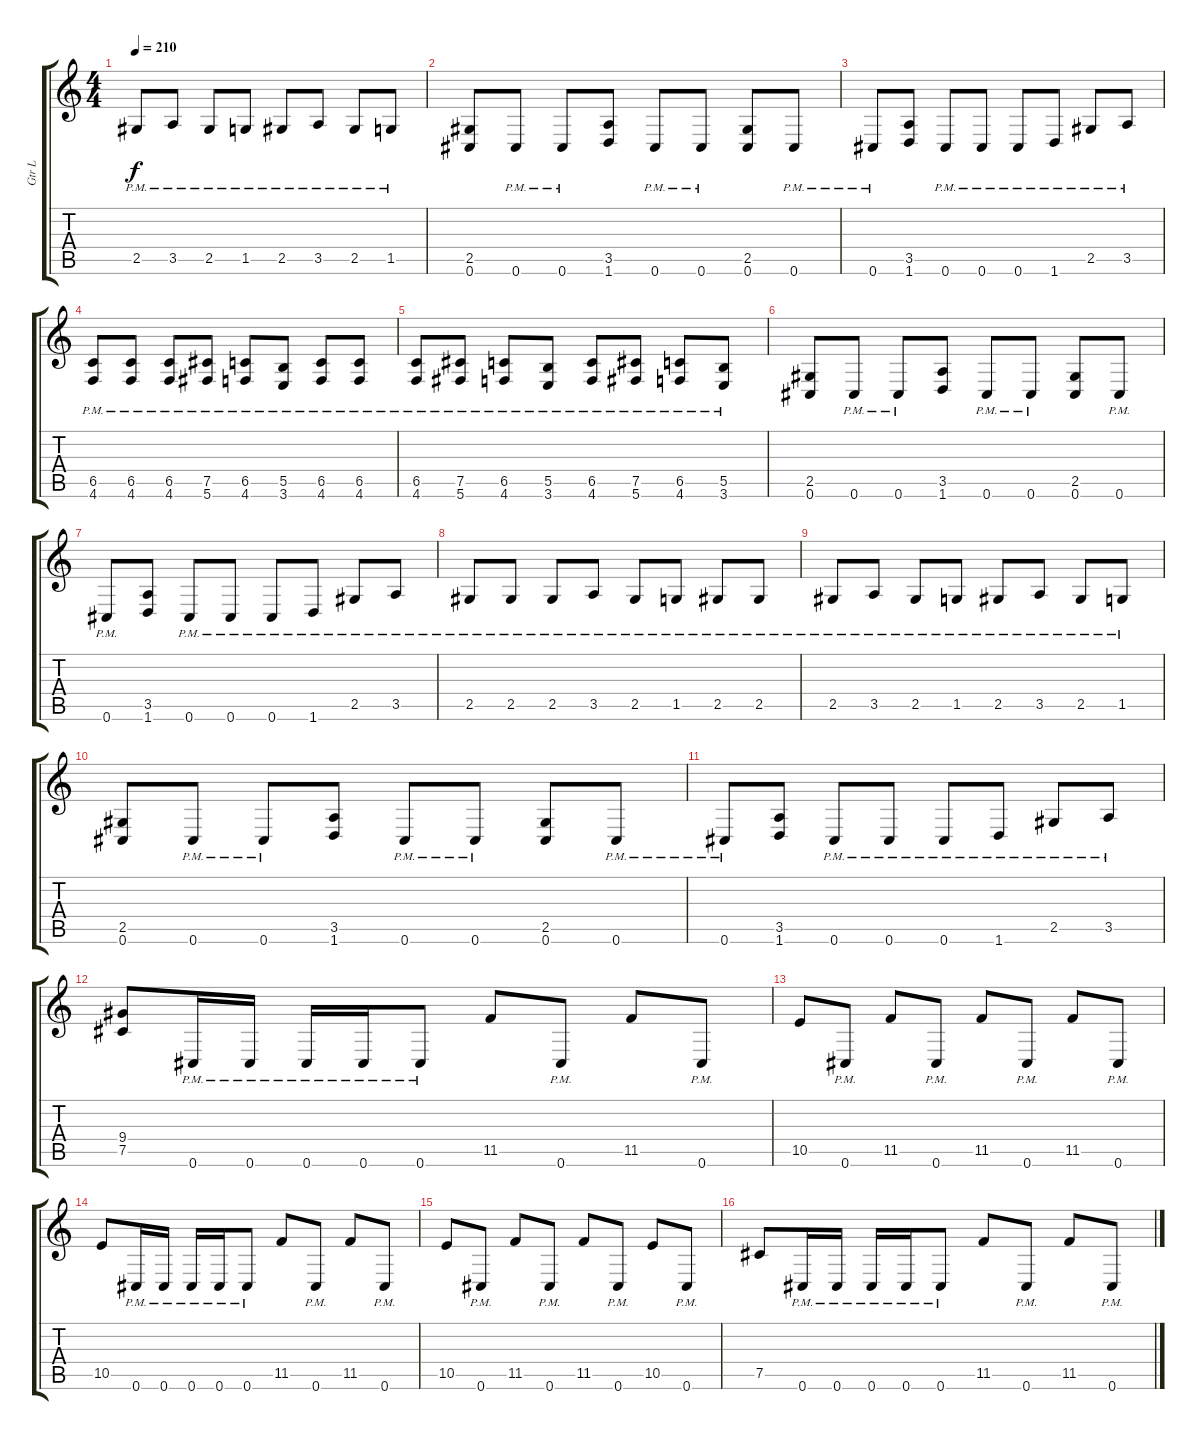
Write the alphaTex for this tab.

\track ("Gtr L" "Gtr L") {instrument distortionguitar}
\staff {score tabs}
\tuning (Db4 Ab3 E3 B2 Gb2 Db2) {hide}
\ts (4 4)
\tempo 210
\clef g2
\ks c
2.5{pm}.8{dy f} 3.5{pm}.8 2.5{pm}.8 1.5{pm}.8 2.5{pm}.8 3.5{pm}.8 2.5{pm}.8 1.5{pm}.8 |
(2.5 0.6).8 0.6{pm}.8 0.6{pm}.8 (3.5 1.6).8 0.6{pm}.8 0.6{pm}.8 (2.5 0.6).8 0.6{pm}.8 |
0.6{pm}.8 (3.5 1.6).8 0.6{pm}.8 0.6{pm}.8 0.6{pm}.8 1.6{pm}.8 2.5{pm}.8 3.5{pm}.8 |
(6.5{pm} 4.6{pm}).8 (6.5{pm} 4.6{pm}).8 (6.5{pm} 4.6{pm}).8 (7.5{pm} 5.6{pm}).8 (6.5{pm} 4.6{pm}).8 (5.5{pm} 3.6{pm}).8 (6.5{pm} 4.6{pm}).8 (6.5{pm} 4.6{pm}).8 |
(6.5{pm} 4.6{pm}).8 (7.5{pm} 5.6{pm}).8 (6.5{pm} 4.6{pm}).8 (5.5{pm} 3.6{pm}).8 (6.5{pm} 4.6{pm}).8 (7.5{pm} 5.6{pm}).8 (6.5{pm} 4.6{pm}).8 (5.5{pm} 3.6{pm}).8 |
(2.5 0.6).8 0.6{pm}.8 0.6{pm}.8 (3.5 1.6).8 0.6{pm}.8 0.6{pm}.8 (2.5 0.6).8 0.6{pm}.8 |
0.6{pm}.8 (3.5 1.6).8 0.6{pm}.8 0.6{pm}.8 0.6{pm}.8 1.6{pm}.8 2.5{pm}.8 3.5{pm}.8 |
2.5{pm}.8 2.5{pm}.8 2.5{pm}.8 3.5{pm}.8 2.5{pm}.8 1.5{pm}.8 2.5{pm}.8 2.5{pm}.8 |
2.5{pm}.8 3.5{pm}.8 2.5{pm}.8 1.5{pm}.8 2.5{pm}.8 3.5{pm}.8 2.5{pm}.8 1.5{pm}.8 |
(2.5 0.6).8 0.6{pm}.8 0.6{pm}.8 (3.5 1.6).8 0.6{pm}.8 0.6{pm}.8 (2.5 0.6).8 0.6{pm}.8 |
0.6{pm}.8 (3.5 1.6).8 0.6{pm}.8 0.6{pm}.8 0.6{pm}.8 1.6{pm}.8 2.5{pm}.8 3.5{pm}.8 |
(9.4 7.5).8 0.6{pm}.16 0.6{pm}.16 0.6{pm}.16 0.6{pm}.16 0.6{pm}.8 11.5.8 0.6{pm}.8 11.5.8 0.6{pm}.8 |
10.5.8 0.6{pm}.8 11.5.8 0.6{pm}.8 11.5.8 0.6{pm}.8 11.5.8 0.6{pm}.8 |
10.5.8 0.6{pm}.16 0.6{pm}.16 0.6{pm}.16 0.6{pm}.16 0.6{pm}.8 11.5.8 0.6{pm}.8 11.5.8 0.6{pm}.8 |
10.5.8 0.6{pm}.8 11.5.8 0.6{pm}.8 11.5.8 0.6{pm}.8 10.5.8 0.6{pm}.8 |
7.5.8 0.6{pm}.16 0.6{pm}.16 0.6{pm}.16 0.6{pm}.16 0.6{pm}.8 11.5.8 0.6{pm}.8 11.5.8 0.6{pm}.8
